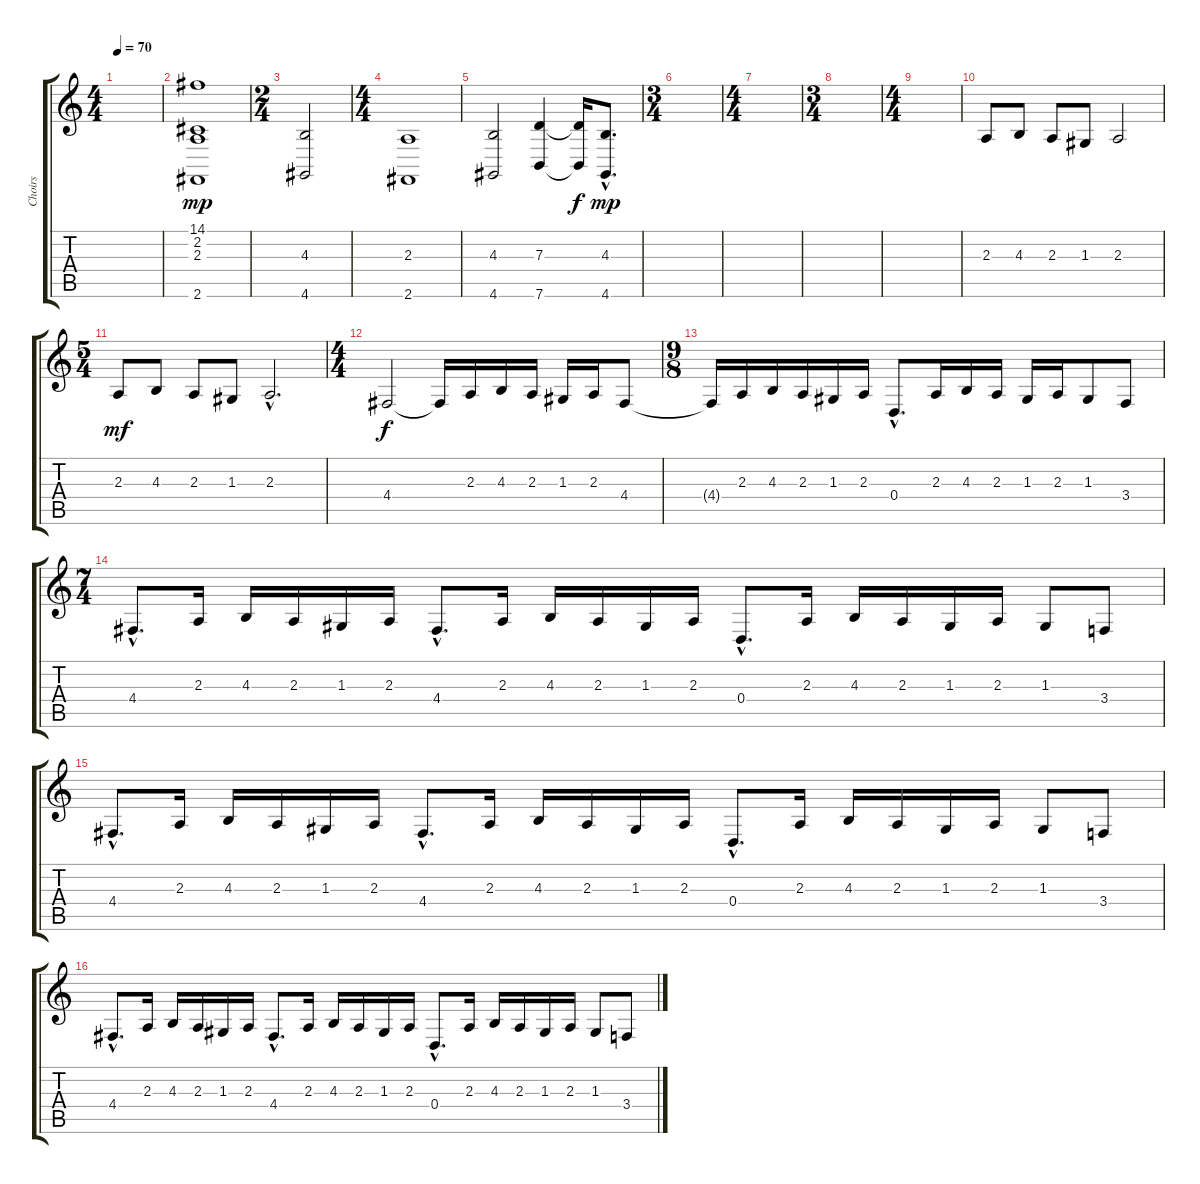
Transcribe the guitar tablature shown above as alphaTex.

\track ("Choirs" "Choirs") {instrument choiraahs}
\staff {score tabs}
\tuning (E4 B3 G3 D3 A2 E2) {hide}
\ts (4 4)
\tempo 70
\clef g2
\ks c
|
(14.1 2.2 2.3 2.6).1{dy mp} |
\ts (2 4)
(4.3 4.6).2 |
\ts (4 4)
(2.3 2.6).1 |
(4.3 4.6).2 (7.3 7.6).4 (7.3{t} 7.6{t}).16{dy f} (4.3{hac} 4.6{hac}).8{d dy mp} |
\ts (3 4)
|
\ts (4 4)
|
\ts (3 4)
|
\ts (4 4)
|
2.3.8 4.3.8 2.3.8 1.3.8 2.3.2 |
\ts (5 4)
2.3.8{dy mf} 4.3.8 2.3.8 1.3.8 2.3{hac}.2{d} |
\ts (4 4)
4.4.2{dy f} 4.4{t}.16 2.3.16 4.3.16 2.3.16 1.3.16 2.3.16 4.4.8 |
\ts (9 8)
4.4{t}.16 2.3.16 4.3.16 2.3.16 1.3.16 2.3.16 0.4{hac}.8{d} 2.3.16 4.3.16 2.3.16 1.3.16 2.3.16 1.3.8 3.4.8 |
\ts (7 4)
4.4{hac}.8{d} 2.3.16 4.3.16 2.3.16 1.3.16 2.3.16 4.4{hac}.8{d} 2.3.16 4.3.16 2.3.16 1.3.16 2.3.16 0.4{hac}.8{d} 2.3.16 4.3.16 2.3.16 1.3.16 2.3.16 1.3.8 3.4.8 |
4.4{hac}.8{d volume 5} 2.3.16 4.3.16 2.3.16 1.3.16 2.3.16 4.4{hac}.8{d} 2.3.16 4.3.16 2.3.16 1.3.16 2.3.16 0.4{hac}.8{d} 2.3.16 4.3.16 2.3.16 1.3.16 2.3.16 1.3.8 3.4.8 |
4.4{hac}.8{d volume 2} 2.3.16 4.3.16 2.3.16 1.3.16 2.3.16 4.4{hac}.8{d} 2.3.16 4.3.16 2.3.16 1.3.16 2.3.16 0.4{hac}.8{d} 2.3.16 4.3.16 2.3.16 1.3.16 2.3.16 1.3.8 3.4.8
